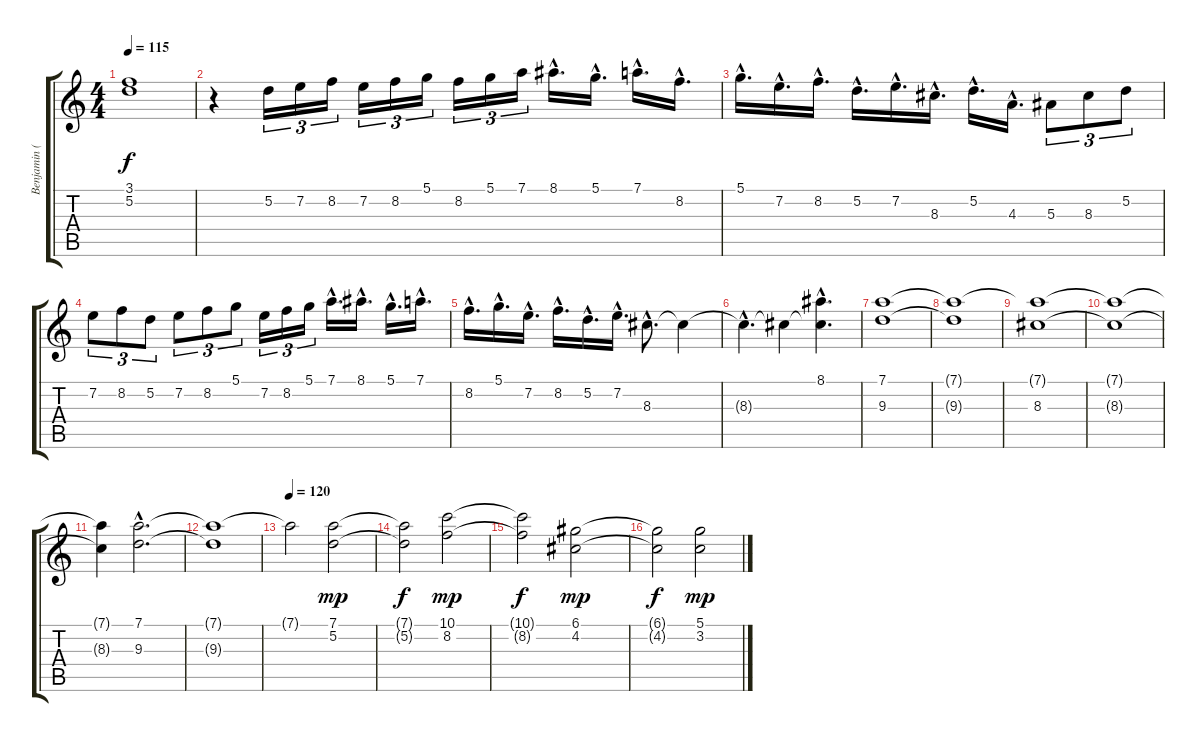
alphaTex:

\track ("Benjamin (KeybHigh)" "Benjamin (") {instrument churchorgan}
\staff {score tabs}
\tuning (D5 A4 F4 C4 G3 D3) {hide}
\ts (4 4)
\tempo 115
\clef g2
\ks c
(3.1 5.2).1{dy f} |
r.4 5.2.16{tu (3 2)} 7.2.16{tu (3 2)} 8.2.16{tu (3 2)} 7.2.16{tu (3 2)} 8.2.16{tu (3 2)} 5.1.16{tu (3 2)} 8.2.16{tu (3 2)} 5.1.16{tu (3 2)} 7.1.16{tu (3 2)} 8.1{hac}.16{d} 5.1{hac}.16{d} 7.1{hac}.16{d} 8.2{hac}.16{d} |
5.1{hac}.16{d} 7.2{hac}.16{d} 8.2{hac}.16{d} 5.2{hac}.16{d} 7.2{hac}.16{d} 8.3{hac}.16{d} 5.2{hac}.16{d} 4.3{hac}.16{d} 5.3.8{tu (3 2)} 8.3.8{tu (3 2)} 5.2.8{tu (3 2)} |
7.2.8{tu (3 2)} 8.2.8{tu (3 2)} 5.2.8{tu (3 2)} 7.2.8{tu (3 2)} 8.2.8{tu (3 2)} 5.1.8{tu (3 2)} 7.2.16{tu (3 2)} 8.2.16{tu (3 2)} 5.1.16{tu (3 2)} 7.1{hac}.16{d} 8.1{hac}.16{d} 5.1{hac}.16{d} 7.1{hac}.16{d} |
8.2{hac}.16{d} 5.1{hac}.16{d} 7.2{hac}.16{d} 8.2{hac}.16{d} 5.2{hac}.16{d} 7.2{hac}.16{d} 8.3{hac}.8{d} 8.3{t}.4 |
8.3{hac t}.4{d} 8.3{t}.4 (8.1{hac} 8.3{hac t}).4{d} |
(7.1 9.3).1 |
(7.1{t} 9.3{t}).1 |
(7.1{t} 8.3).1 |
(7.1{t} 8.3{t}).1 |
(7.1{t} 8.3{t}).4 (7.1{hac} 9.3{hac}).2{d} |
(7.1{t} 9.3{t}).1 |
\tempo 120
7.1{t}.2 (7.1 5.2).2{dy mp} |
(7.1{t} 5.2{t}).2{dy f} (10.1 8.2).2{dy mp} |
(10.1{t} 8.2{t}).2{dy f} (6.1 4.2).2{dy mp} |
(6.1{t} 4.2{t}).2{dy f} (5.1 3.2).2{dy mp}
